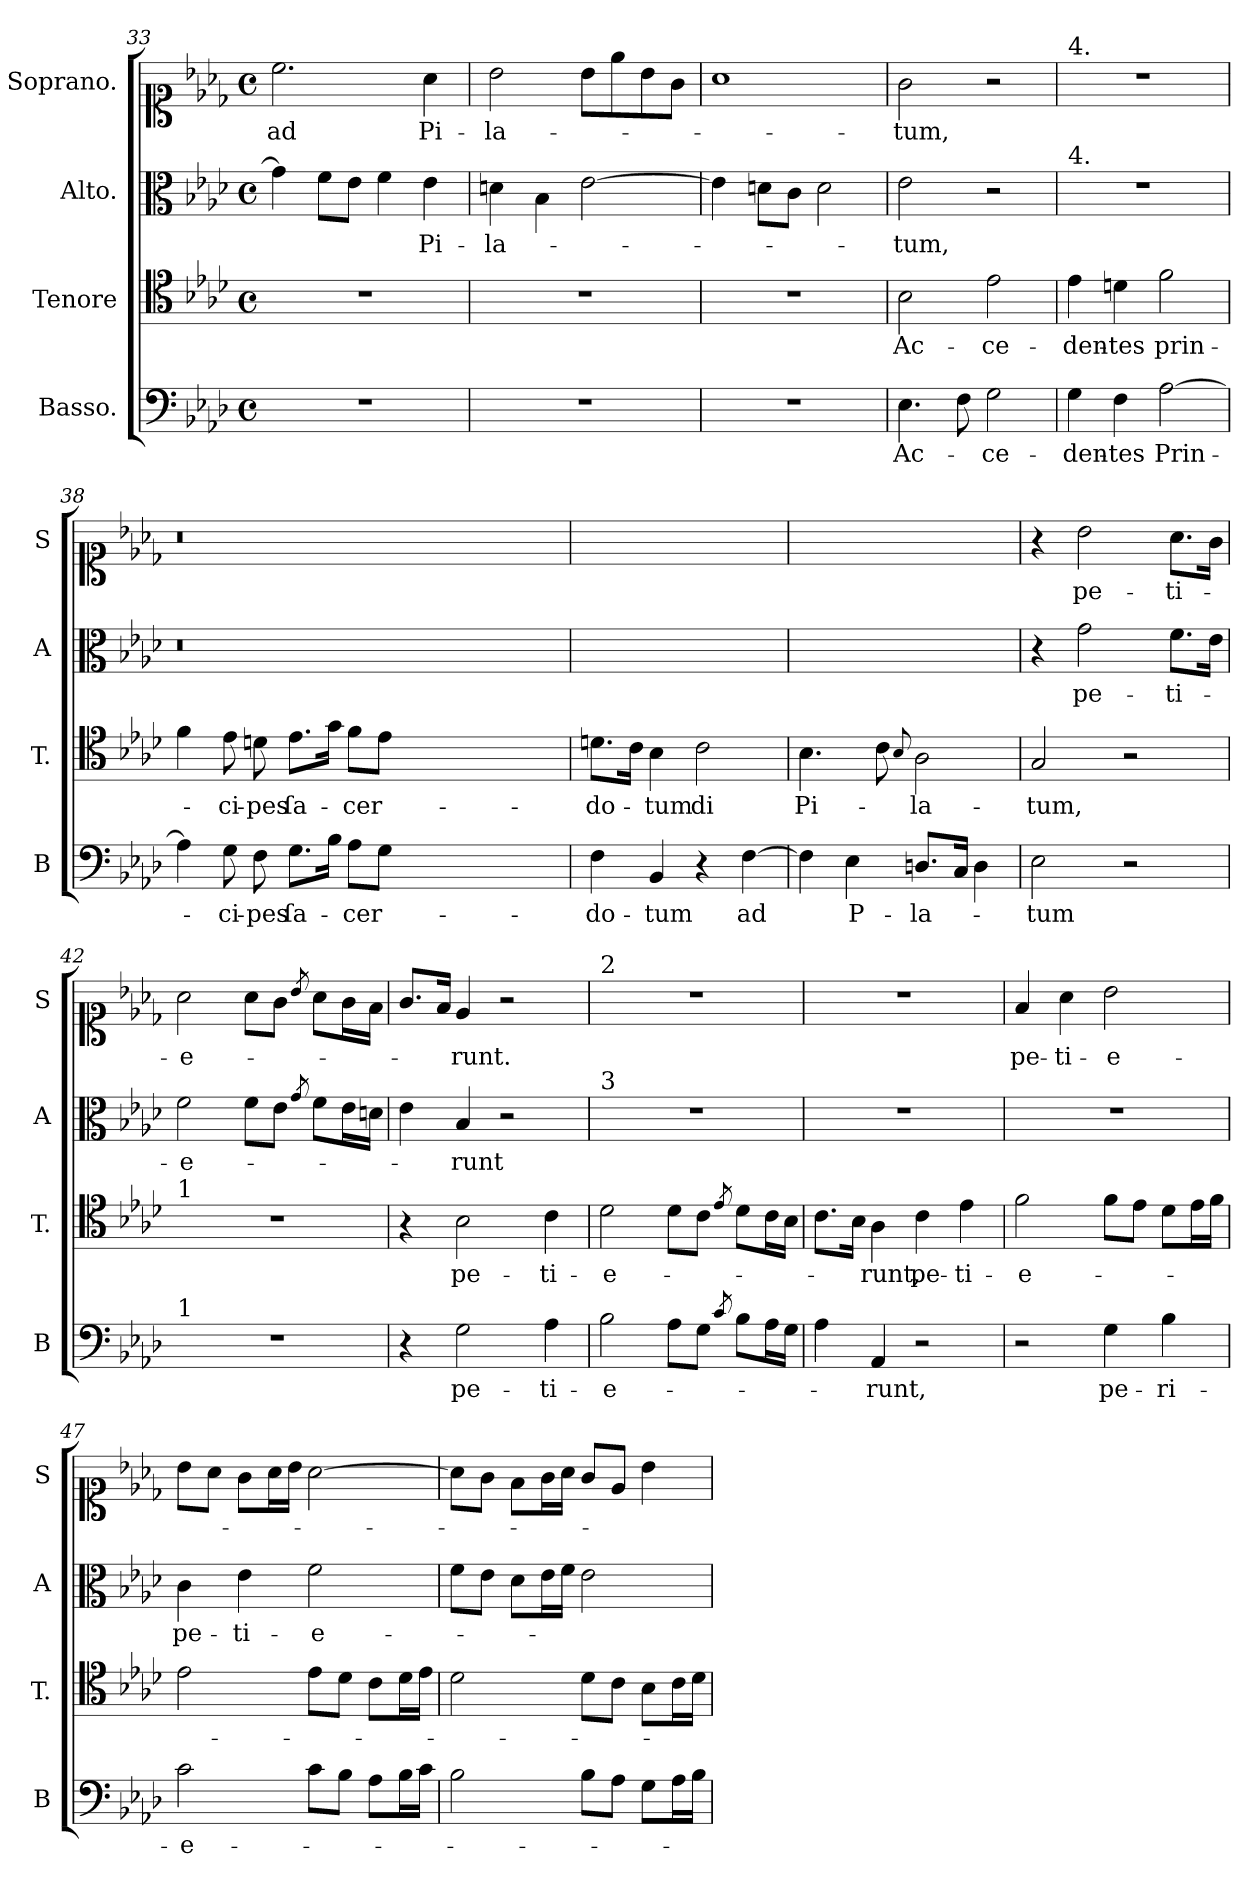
**kern	**text	**kern	**text	**kern	**text	**kern	**text
*part4	*part4	*part3	*part3	*part2	*part2	*part1	*part1
*staff4	*staff4	*staff3	*staff3	*staff2	*staff2	*staff1	*staff1
*I"Basso.	*	*I"Tenore	*	*I"Alto.	*	*I"Soprano.	*
*I'B	*	*I'T.	*	*I'A	*	*I'S	*
*clefF4	*	*clefC4	*	*clefC3	*	*clefC1	*
*k[b-e-a-d-]	*	*k[b-e-a-d-]	*	*k[b-e-a-d-]	*	*k[b-e-a-d-]	*
*A-:	*	*A-:	*	*A-:	*	*A-:	*
*M4/4	*	*M4/4	*	*M4/4	*	*M4/4	*
*met(c)	*	*met(c)	*	*met(c)	*	*met(c)	*
=33	=33	=33	=33	=33	=33	=33	=33
1r	.	1r	.	4g\]	.	2.cc\	ad
.	.	.	.	8f\L	.	.	.
.	.	.	.	8e-\J	.	.	.
.	.	.	.	4f\	.	.	.
.	.	.	.	4e-\	Pi-	4a-\	Pi-
=34	=34	=34	=34	=34	=34	=34	=34
1r	.	1r	.	4dn\	-la-	2b-\	-la-
.	.	.	.	4B-\	.	.	.
.	.	.	.	[2e-\	.	8b-\L	.
.	.	.	.	.	.	8ee-\	.
.	.	.	.	.	.	8b-\	.
.	.	.	.	.	.	8g\J	.
=35	=35	=35	=35	=35	=35	=35	=35
1r	.	1r	.	4e-\]	.	1a-	.
.	.	.	.	8dn\L	.	.	.
.	.	.	.	8c\J	.	.	.
.	.	.	.	2d\	.	.	.
=36	=36	=36	=36	=36	=36	=36	=36
4.E-\	Ac-	2B-\	Ac-	2e-\	-tum,	2g\	-tum,
8F\	.	.	.	.	.	.	.
2G\	-ce-	2e-\	-ce-	2r	.	2r	.
=37	=37	=37	=37	=37	=37	=37	=37
!	!	!	!	!	!	!LO:TX:a:t=4.	!
!	!	!	!	!LO:TX:a:t=4.	!	!	!
4G\	-den-	4e-\	-den-	1r	.	1r	.
4F\	-tes	4dn\	-tes	.	.	.	.
[2A-\	Prin-	2f\	prin-	.	.	.	.
=38	=38	=38	=38	=38	=38	=38	=38
4A-\]	.	4f\	.	0.r	.	0.r	.
8G\	-ci-	8e-\	-ci-	.	.	.	.
8F\	-pes	8dn\	-pes	.	.	.	.
8.G\L	ſa-	8.e-\L	ſa-	.	.	.	.
16B-\Jk	.	16g\Jk	.	.	.	.	.
8A-\L	-cer-	8f\L	-cer-	.	.	.	.
8G\J	.	8e-\J	.	.	.	.	.
0ryy	.	0ryy	.	.	.	.	.
=39	=39	=39	=39	=39	=39	=39	=39
4F\	-do-	8.dn\L	-do-	1ryy	.	1ryy	.
.	.	16c\Jk	.	.	.	.	.
4BB-/	-tum	4B-\	-tum	.	.	.	.
4r	.	2c\	di	.	.	.	.
[4F\	ad	.	.	.	.	.	.
=40	=40	=40	=40	=40	=40	=40	=40
4F\]	.	4.B-\	Pi-	1ryy	.	1ryy	.
4E-\	P-	.	.	.	.	.	.
.	.	8c\	.	.	.	.	.
.	.	8qqB-/	.	.	.	.	.
8.Dn/L	-la-	2A-\	-la-	.	.	.	.
16C/Jk	.	.	.	.	.	.	.
4D\	.	.	.	.	.	.	.
=41	=41	=41	=41	=41	=41	=41	=41
2E-\	-tum	2G/	-tum,	4r	.	4r	.
.	.	.	.	2g\	pe-	2b-\	pe-
2r	.	2r	.	.	.	.	.
.	.	.	.	8.f\L	-ti-	8.a-\L	-ti-
.	.	.	.	16e-\Jk	.	16g\Jk	.
=42	=42	=42	=42	=42	=42	=42	=42
!	!	!LO:TX:a:t=1	!	!	!	!	!
!LO:TX:a:t=1	!	!	!	!	!	!	!
1r	.	1r	.	2f\	-e-	2a-\	-e-
.	.	.	.	8f\L	.	8a-\L	.
.	.	.	.	8e-\J	.	8g\J	.
.	.	.	.	8qg/	.	8qb-/	.
.	.	.	.	8f\L	.	8a-\L	.
.	.	.	.	16e-\L	.	16g\L	.
.	.	.	.	16dn\JJ	.	16f\JJ	.
=43	=43	=43	=43	=43	=43	=43	=43
4r	.	4r	.	4e-\	.	8.g/L	.
.	.	.	.	.	.	16f/Jk	.
2G\	pe-	2B-\	pe-	4B-/	-runt	4e-/	-runt.
.	.	.	.	2r	.	2r	.
4A-\	-ti-	4c\	-ti-	.	.	.	.
=44	=44	=44	=44	=44	=44	=44	=44
!	!	!	!	!	!	!LO:TX:a:t=2	!
!	!	!	!	!LO:TX:a:t=3	!	!	!
2B-\	-e-	2d-\	-e-	1r	.	1r	.
8A-\L	.	8d-\L	.	.	.	.	.
8G\J	.	8c\J	.	.	.	.	.
8qc/	.	8qe-/	.	.	.	.	.
8B-\L	.	8d-\L	.	.	.	.	.
16A-\L	.	16c\L	.	.	.	.	.
16G\JJ	.	16B-\JJ	.	.	.	.	.
=45	=45	=45	=45	=45	=45	=45	=45
4A-\	.	8.c\L	.	1r	.	1r	.
.	.	16B-\Jk	.	.	.	.	.
4AA-/	-runt,	4A-\	-runt,	.	.	.	.
2r	.	4c\	pe-	.	.	.	.
.	.	4e-\	-ti-	.	.	.	.
=46	=46	=46	=46	=46	=46	=46	=46
2r	.	2f\	-e-	1r	.	4f/	pe-
.	.	.	.	.	.	4a-\	-ti-
4G\	pe-	8f\L	.	.	.	2b-\	-e-
.	.	8e-\J	.	.	.	.	.
4B-\	-ri-	8d-\L	.	.	.	.	.
.	.	16e-\L	.	.	.	.	.
.	.	16f\JJ	.	.	.	.	.
=47	=47	=47	=47	=47	=47	=47	=47
2c\	-e-	2e-\	.	4c\	pe-	8b-\L	.
.	.	.	.	.	.	8a-\J	.
.	.	.	.	4e-\	-ti-	8g\L	.
.	.	.	.	.	.	16a-\L	.
.	.	.	.	.	.	16b-\JJ	.
8c\L	.	8e-\L	.	2f\	-e-	[2a-\	.
8B-\J	.	8d-\J	.	.	.	.	.
8A-\L	.	8c\L	.	.	.	.	.
16B-\L	.	16d-\L	.	.	.	.	.
16c\JJ	.	16e-\JJ	.	.	.	.	.
=48	=48	=48	=48	=48	=48	=48	=48
2B-\	.	2d-\	.	8f\L	.	8a-\L]	.
.	.	.	.	8e-\J	.	8g\J	.
.	.	.	.	8d-\L	.	8f\L	.
.	.	.	.	16e-\L	.	16g\L	.
.	.	.	.	16f\JJ	.	16a-\JJ	.
8B-\L	.	8d-\L	.	2e-\	.	8g/L	.
8A-\J	.	8c\J	.	.	.	8e-/J	.
8G\L	.	8B-\L	.	.	.	4b-\	.
16A-\L	.	16c\L	.	.	.	.	.
16B-\JJ	.	16d-\JJ	.	.	.	.	.
=	=	=	=	=	=	=	=
*-	*-	*-	*-	*-	*-	*-	*-
